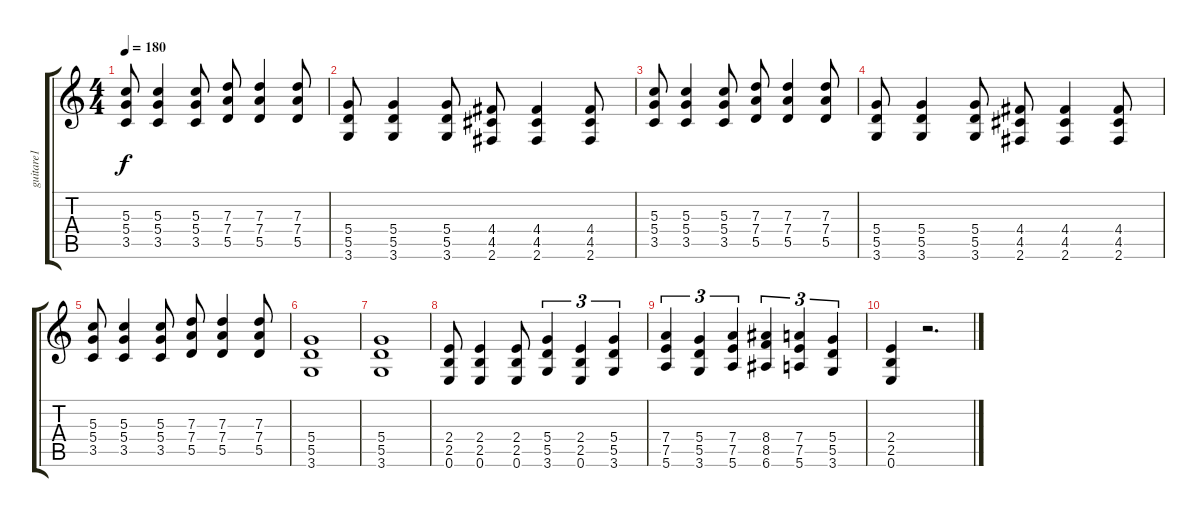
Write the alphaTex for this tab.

\track ("guitare1" "guitare1") {instrument distortionguitar}
\staff {score tabs}
\tuning (E4 B3 G3 D3 A2 E2) {hide}
\ts (4 4)
\tempo 180
\clef g2
\ks c
(5.3 5.4 3.5).8{dy f} (5.3 5.4 3.5).4 (5.3 5.4 3.5).8 (7.3 7.4 5.5).8 (7.3 7.4 5.5).4 (7.3 7.4 5.5).8 |
(5.4 5.5 3.6).8 (5.4 5.5 3.6).4 (5.4 5.5 3.6).8 (4.4 4.5 2.6).8 (4.4 4.5 2.6).4 (4.4 4.5 2.6).8 |
(5.3 5.4 3.5).8 (5.3 5.4 3.5).4 (5.3 5.4 3.5).8 (7.3 7.4 5.5).8 (7.3 7.4 5.5).4 (7.3 7.4 5.5).8 |
(5.4 5.5 3.6).8 (5.4 5.5 3.6).4 (5.4 5.5 3.6).8 (4.4 4.5 2.6).8 (4.4 4.5 2.6).4 (4.4 4.5 2.6).8 |
(5.3 5.4 3.5).8 (5.3 5.4 3.5).4 (5.3 5.4 3.5).8 (7.3 7.4 5.5).8 (7.3 7.4 5.5).4 (7.3 7.4 5.5).8 |
(5.4 5.5 3.6).1 |
(5.4 5.5 3.6).1 |
(2.4 2.5 0.6).8 (2.4 2.5 0.6).4 (2.4 2.5 0.6).8 (5.4 5.5 3.6).4{tu (3 2)} (2.4 2.5 0.6).4{tu (3 2)} (5.4 5.5 3.6).4{tu (3 2)} |
(7.4 7.5 5.6).4{tu (3 2)} (5.4 5.5 3.6).4{tu (3 2)} (7.4 7.5 5.6).4{tu (3 2)} (8.4 8.5 6.6).4{tu (3 2)} (7.4 7.5 5.6).4{tu (3 2)} (5.4 5.5 3.6).4{tu (3 2)} |
(2.4 2.5 0.6).4 r.2{d}
